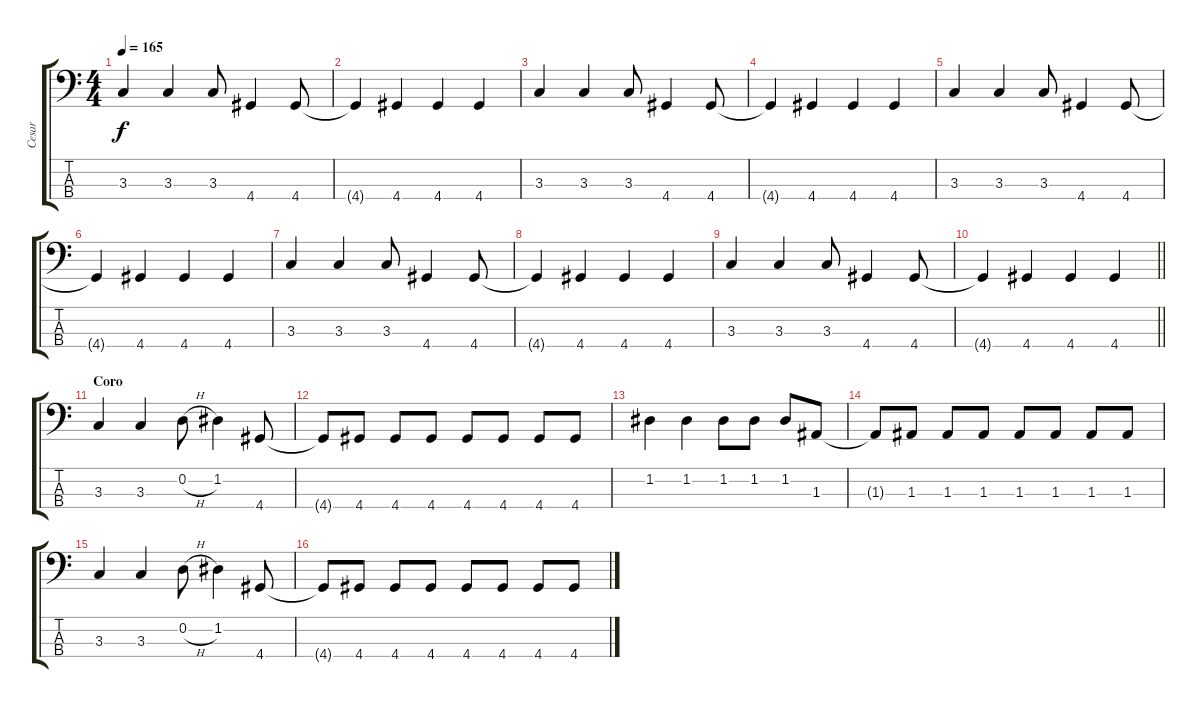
\track ("Cesar" "Cesar") {instrument electricbasspick}
\staff {score tabs}
\tuning (G2 D2 A1 E1) {hide}
\ts (4 4)
\tempo 165
\clef f4
\ks c
3.3.4{dy f} 3.3.4 3.3.8 4.4.4 4.4.8 |
4.4{t}.4 4.4.4 4.4.4 4.4.4 |
3.3.4 3.3.4 3.3.8 4.4.4 4.4.8 |
4.4{t}.4 4.4.4 4.4.4 4.4.4 |
3.3.4 3.3.4 3.3.8 4.4.4 4.4.8 |
4.4{t}.4 4.4.4 4.4.4 4.4.4 |
3.3.4 3.3.4 3.3.8 4.4.4 4.4.8 |
4.4{t}.4 4.4.4 4.4.4 4.4.4 |
3.3.4 3.3.4 3.3.8 4.4.4 4.4.8 |
\barLineRight lightlight
4.4{t}.4 4.4.4 4.4.4 4.4.4 |
\section ("" "Coro")
3.3.4 3.3.4 0.2{h}.8 1.2.4 4.4.8 |
4.4{t}.8 4.4.8 4.4.8 4.4.8 4.4.8 4.4.8 4.4.8 4.4.8 |
1.2.4 1.2.4 1.2.8 1.2.8 1.2.8 1.3.8 |
1.3{t}.8 1.3.8 1.3.8 1.3.8 1.3.8 1.3.8 1.3.8 1.3.8 |
3.3.4 3.3.4 0.2{h}.8 1.2.4 4.4.8 |
4.4{t}.8 4.4.8 4.4.8 4.4.8 4.4.8 4.4.8 4.4.8 4.4.8
